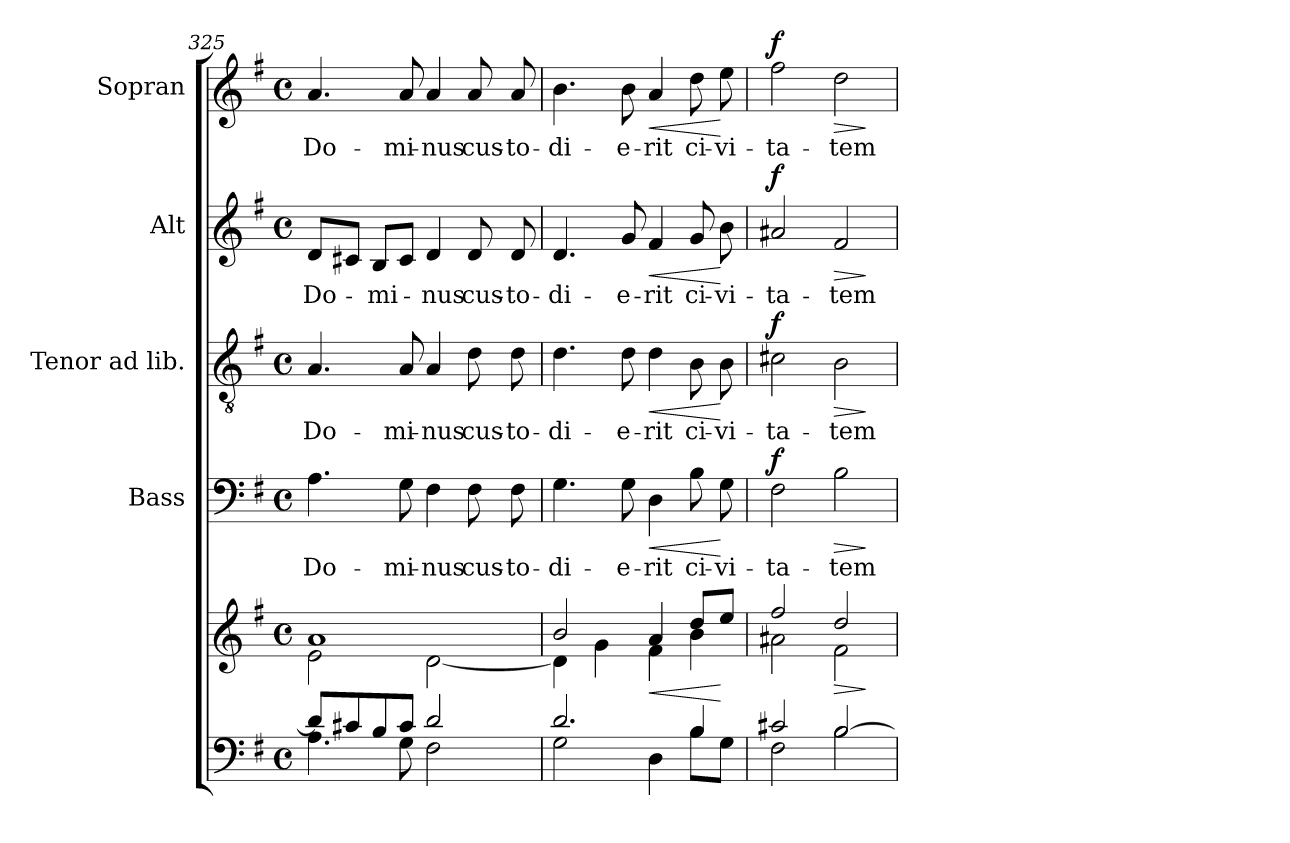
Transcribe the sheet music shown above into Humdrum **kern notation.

**kern	**kern	**dynam	**kern	**text	**dynam	**kern	**text	**dynam	**kern	**text	**dynam	**kern	**text	**dynam
*part5	*part5	*part5	*part4	*part4	*part4	*part3	*part3	*part3	*part2	*part2	*part2	*part1	*part1	*part1
*staff6	*staff5	*staff5/6	*staff4	*staff4	*staff4	*staff3	*staff3	*staff3	*staff2	*staff2	*staff2	*staff1	*staff1	*staff1
*	*	*	*I"Bass	*	*	*I"Tenor ad lib.	*	*	*I"Alt	*	*	*I"Sopran	*	*
*	*	*	*I'B.	*	*	*I'T.	*	*	*I'A.	*	*	*I'S.	*	*
*clefF4	*clefG2	*	*clefF4	*	*	*clefGv2	*	*	*clefG2	*	*	*clefG2	*	*
*k[f#]	*k[f#]	*	*k[f#]	*	*	*k[f#]	*	*	*k[f#]	*	*	*k[f#]	*	*
*G:	*G:	*	*G:	*	*	*G:	*	*	*G:	*	*	*G:	*	*
*M4/4	*M4/4	*	*M4/4	*	*	*M4/4	*	*	*M4/4	*	*	*M4/4	*	*
*met(c)	*met(c)	*	*met(c)	*	*	*met(c)	*	*	*met(c)	*	*	*met(c)	*	*
=325	=325	=325	=325	=325	=325	=325	=325	=325	=325	=325	=325	=325	=325	=325
*^	*^	*	*	*	*	*	*	*	*	*	*	*	*	*
!	!	!	!	!	!	!LO:LY:b	!	!	!LO:LY:b	!	!	!LO:LY:b	!	!	!LO:LY:b	!
8d/L]	4.A\	1a	2e\	.	4.A\	Do-	.	4.A/	Do-	.	8d/L	Do-	.	4.a/	Do-	.
8c#X/	.	.	.	.	.	.	.	.	.	.	8c#X/J	.	.	.	.	.
!	!	!	!	!	!	!	!	!	!	!	!	!LO:LY:b	!	!	!	!
8B/	.	.	.	.	.	.	.	.	.	.	8B/L	-mi-	.	.	.	.
!	!	!	!	!	!	!LO:LY:b	!	!	!LO:LY:b	!	!	!	!	!	!LO:LY:b	!
8c#/J	8G\	.	.	.	8G\	-mi-	.	8A/	-mi-	.	8c#/J	.	.	8a/	-mi-	.
!	!	!	!	!	!	!LO:LY:b	!	!	!LO:LY:b	!	!	!LO:LY:b	!	!	!LO:LY:b	!
2d/	2F#\	.	[<2d\	.	4F#\	-nus	.	4A/	-nus	.	4d/	-nus	.	4a/	-nus	.
!	!	!	!	!	!	!LO:LY:b	!	!	!LO:LY:b	!	!	!LO:LY:b	!	!	!LO:LY:b	!
.	.	.	.	.	8F#\	cus-	.	8d\	cus-	.	8d/	cus-	.	8a/	cus-	.
!	!	!	!	!	!	!LO:LY:b	!	!	!LO:LY:b	!	!	!LO:LY:b	!	!	!LO:LY:b	!
.	.	.	.	.	8F#\	-to-	.	8d\	-to-	.	8d/	-to-	.	8a/	-to-	.
=326	=326	=326	=326	=326	=326	=326	=326	=326	=326	=326	=326	=326	=326	=326	=326	=326
!	!	!	!	!	!	!LO:LY:b	!	!	!LO:LY:b	!	!	!LO:LY:b	!	!	!LO:LY:b	!
2.d/	2G\	2b/	4d\]	.	4.G\	-di-	.	4.d\	-di-	.	4.d/	-di-	.	4.b\	-di-	.
.	.	.	4g\	.	.	.	.	.	.	.	.	.	.	.	.	.
!	!	!	!	!	!	!LO:LY:b	!	!	!LO:LY:b	!	!	!LO:LY:b	!	!	!LO:LY:b	!
.	.	.	.	.	8G\	-e-	.	8d\	-e-	.	8g/	-e-	.	8b\	-e-	.
!	!	!	!	!LO:HP:b	!	!LO:LY:b	!LO:HP:b	!	!LO:LY:b	!LO:HP:b	!	!LO:LY:b	!LO:HP:b	!	!LO:LY:b	!LO:HP:b
.	4D\	4a/	4f#\	<	4D\	-rit	<	4d\	-rit	<	4f#/	-rit	<	4a/	-rit	<
!	!	!	!	!	!	!LO:LY:b	!	!	!LO:LY:b	!	!	!LO:LY:b	!	!	!LO:LY:b	!
4B/	8B\L	8dd/L	4b\	.	8B\	ci-	.	8B\	ci-	.	8g/	ci-	.	8dd\	ci-	.
!	!	!	!	!	!	!LO:LY:b	!	!	!LO:LY:b	!	!	!LO:LY:b	!	!	!LO:LY:b	!
.	8G\J	8ee/J	.	[	8G\	-vi-	[	8B\	-vi-	[	8b\	-vi-	[	8ee\	-vi-	[
=327	=327	=327	=327	=327	=327	=327	=327	=327	=327	=327	=327	=327	=327	=327	=327	=327
!	!	!	!	!	!	!LO:LY:b	!LO:DY:a	!	!LO:LY:b	!LO:DY:a	!	!LO:LY:b	!LO:DY:a	!	!LO:LY:b	!LO:DY:a
2c#X/	2F#\	2ff#/	2a#X\	.	2F#\	-ta-	f	2c#X\	-ta-	f	2a#X/	-ta-	f	2ff#\	-ta-	f
!	!	!	!	!LO:HP:b	!	!LO:LY:b	!LO:HP:b	!	!LO:LY:b	!LO:HP:b	!	!LO:LY:b	!LO:HP:b	!	!LO:LY:b	!LO:HP:b
[>2B/	2B\	2dd/	2f#\	>	2B\	-tem	>	2B\	-tem	>	2f#/	-tem	>	2dd\	-tem	>
*v	*v	*	*	*	*	*	*	*	*	*	*	*	*	*	*	*
*	*v	*v	*	*	*	*	*	*	*	*	*	*	*	*	*
.	.	]	.	.	]	.	.	]	.	.	]	.	.	]
=	=	=	=	=	=	=	=	=	=	=	=	=	=	=
*-	*-	*-	*-	*-	*-	*-	*-	*-	*-	*-	*-	*-	*-	*-
